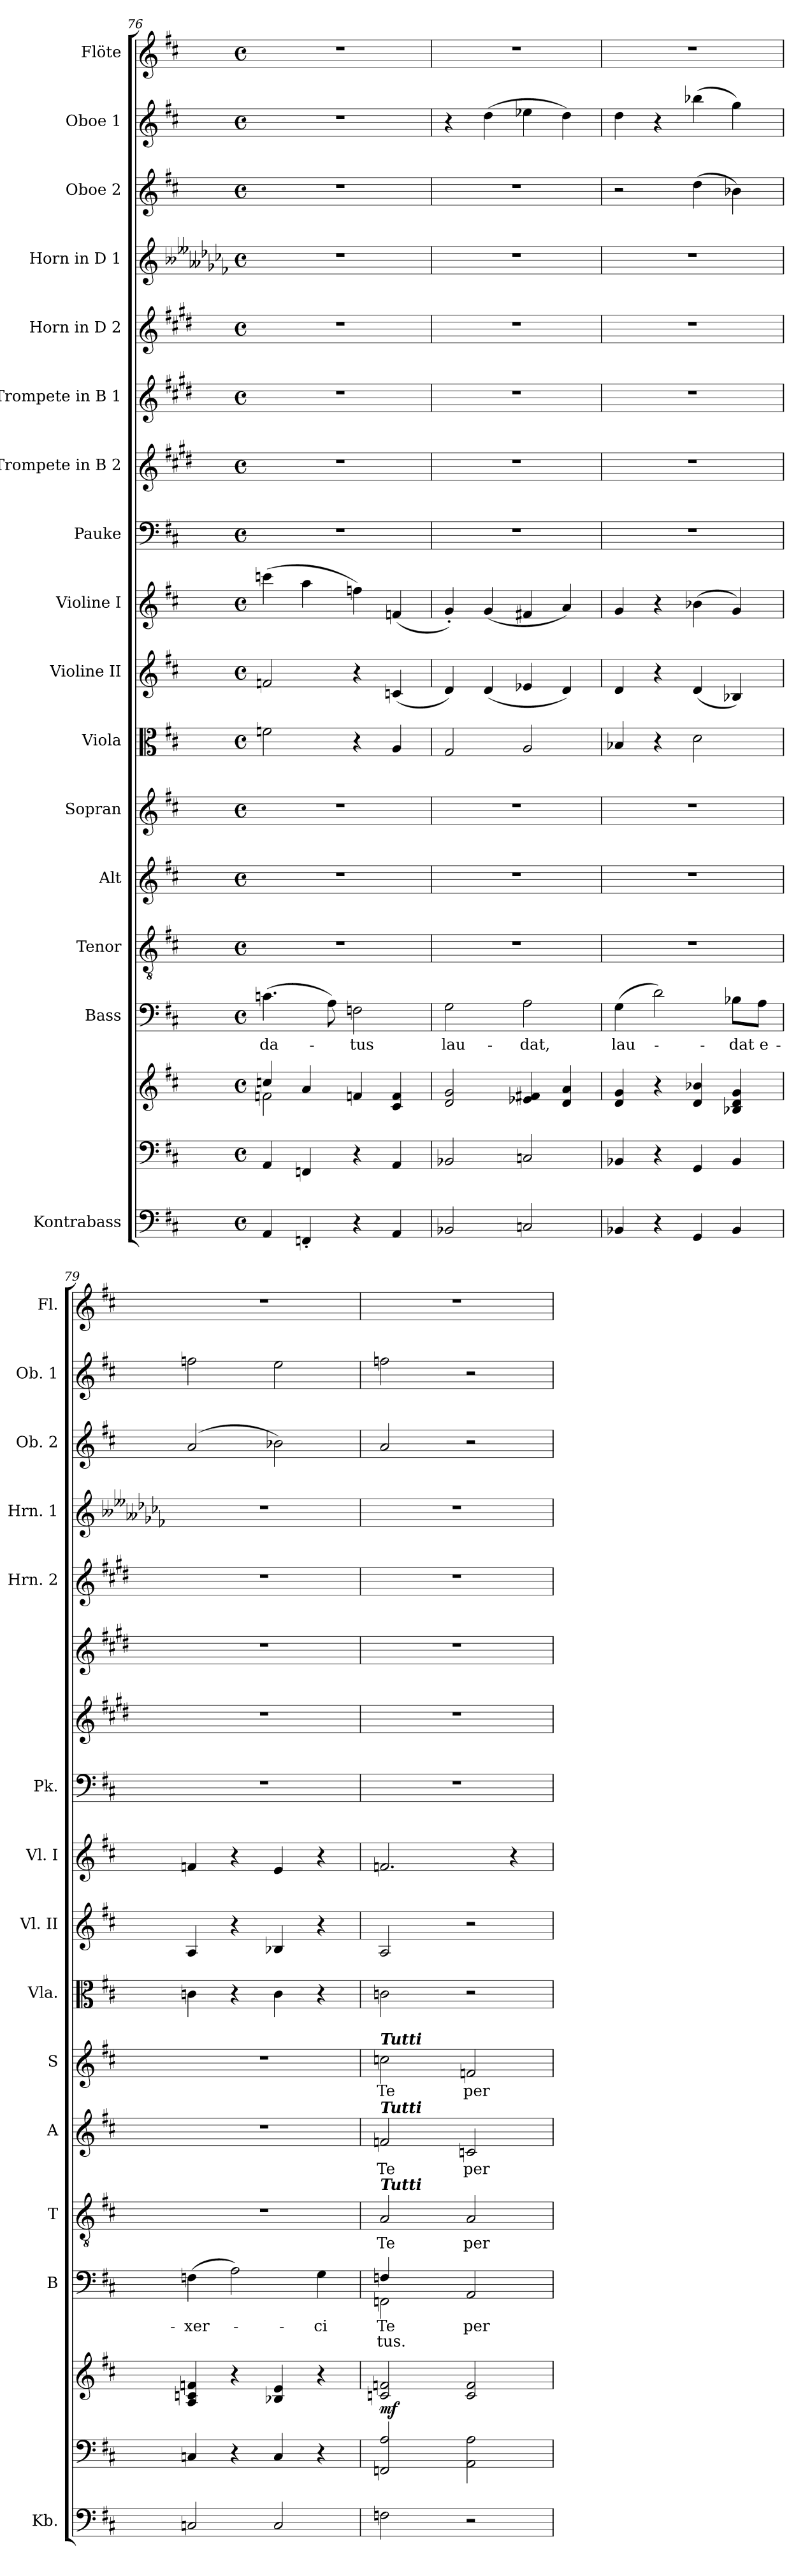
**kern	**kern	**kern	**dynam	**kern	**text	**text	**kern	**text	**kern	**text	**kern	**text	**kern	**kern	**kern	**kern	**kern	**kern	**kern	**kern	**kern	**kern	**kern
*part17	*part16	*part16	*part16	*part15	*part15	*part15	*part14	*part14	*part13	*part13	*part12	*part12	*part11	*part10	*part9	*part8	*part7	*part6	*part5	*part4	*part3	*part2	*part1
*staff18	*staff17	*staff16	*staff16/17	*staff15	*staff15	*staff15	*staff14	*staff14	*staff13	*staff13	*staff12	*staff12	*staff11	*staff10	*staff9	*staff8	*staff7	*staff6	*staff5	*staff4	*staff3	*staff2	*staff1
*I"Kontrabass	*	*	*	*I"Bass	*	*	*I"Tenor	*	*I"Alt	*	*I"Sopran	*	*I"Viola	*I"Violine II	*I"Violine I	*I"Pauke	*I"Trompete in B 2	*I"Trompete in B 1	*I"Horn in D 2	*I"Horn in D 1	*I"Oboe 2	*I"Oboe 1	*I"Flöte
*I'Kb.	*	*	*	*I'B	*	*	*I'T	*	*I'A	*	*I'S	*	*I'Vla.	*I'Vl. II	*I'Vl. I	*I'Pk.	*	*	*I'Hrn. 2	*I'Hrn. 1	*I'Ob. 2	*I'Ob. 1	*I'Fl.
*clefF4	*clefF4	*clefG2	*	*clefF4	*	*	*clefGv2	*	*clefG2	*	*clefG2	*	*clefC3	*clefG2	*clefG2	*clefF4	*clefG2	*clefG2	*clefG2	*clefG2	*clefG2	*clefG2	*clefG2
*ITrd7c12	*	*	*	*	*	*	*	*	*	*	*	*	*	*	*	*	*ITrd1c2	*ITrd1c2	*ITrd4c7	*ITrd-8c-12	*	*	*
*k[f#c#]	*k[f#c#]	*k[f#c#]	*	*k[f#c#]	*	*	*k[f#c#]	*	*k[f#c#]	*	*k[f#c#]	*	*k[f#c#]	*k[f#c#]	*k[f#c#]	*k[f#c#]	*k[f#c#]	*k[f#c#]	*k[f#c#g#]	*k[b--e--a--d-g-c-f-]	*k[f#c#]	*k[f#c#]	*k[f#c#]
*D:	*D:	*D:	*	*D:	*	*	*D:	*	*D:	*	*D:	*	*D:	*D:	*D:	*D:	*D:	*D:	*A:	*E--:	*D:	*D:	*D:
*M4/4	*M4/4	*M4/4	*	*M4/4	*	*	*M4/4	*	*M4/4	*	*M4/4	*	*M4/4	*M4/4	*M4/4	*M4/4	*M4/4	*M4/4	*M4/4	*M4/4	*M4/4	*M4/4	*M4/4
*met(c)	*met(c)	*met(c)	*	*met(c)	*	*	*met(c)	*	*met(c)	*	*met(c)	*	*met(c)	*met(c)	*met(c)	*met(c)	*met(c)	*met(c)	*met(c)	*met(c)	*met(c)	*met(c)	*met(c)
=76	=76	=76	=76	=76	=76	=76	=76	=76	=76	=76	=76	=76	=76	=76	=76	=76	=76	=76	=76	=76	=76	=76	=76
*	*	*^	*	*	*	*	*	*	*	*	*	*	*	*	*	*	*	*	*	*	*	*	*
!	!	!	!	!	!	!LO:LY:b	!	!	!	!	!	!	!	!	!	!	!	!	!	!	!	!	!	!
4AAA/	4AA/	4ccn/	2fn\	.	(>4.cn\	-da-	.	1r	.	1r	.	1r	.	2fn\	2fn/	(>4cccn\	1r	1r	1r	1r	1r	1r	1r	1r
4FFFn'</	4FFn/	4a/	.	.	.	.	.	.	.	.	.	.	.	.	.	4aa\	.	.	.	.	.	.	.	.
.	.	.	.	.	8A\)	.	.	.	.	.	.	.	.	.	.	.	.	.	.	.	.	.	.	.
!	!	!	!	!	!	!LO:LY:b	!	!	!	!	!	!	!	!	!	!	!	!	!	!	!	!	!	!
4r	4r	4fn/	2ryy	.	2Fn\	-tus	.	.	.	.	.	.	.	4r	4r	4ffn\)	.	.	.	.	.	.	.	.
4AAA/	4AA/	4c#/ 4f/	.	.	.	.	.	.	.	.	.	.	.	4A/	(<4cn/	(<4fn/	.	.	.	.	.	.	.	.
*	*	*v	*v	*	*	*	*	*	*	*	*	*	*	*	*	*	*	*	*	*	*	*	*	*
=77	=77	=77	=77	=77	=77	=77	=77	=77	=77	=77	=77	=77	=77	=77	=77	=77	=77	=77	=77	=77	=77	=77	=77
!	!	!	!	!	!LO:LY:b	!	!	!	!	!	!	!	!	!	!	!	!	!	!	!	!	!	!
2BBB-X/	2BB-X/	2d/ 2g/	.	2G\	lau-	.	1r	.	1r	.	1r	.	2G/	4d/)	4g'</)	1r	1r	1r	1r	1r	1r	4r	1r
.	.	.	.	.	.	.	.	.	.	.	.	.	.	(<4d/	(<4g/	.	.	.	.	.	.	(>4dd\	.
!	!	!	!	!	!LO:LY:b	!	!	!	!	!	!	!	!	!	!	!	!	!	!	!	!	!	!
2CCn/	2Cn/	4e-X/ 4f#X/	.	2A\	-dat,	.	.	.	.	.	.	.	2A/	4e-X/	4f#X/	.	.	.	.	.	.	4ee-X\	.
.	.	4d/ 4a/	.	.	.	.	.	.	.	.	.	.	.	4d/)	4a/)	.	.	.	.	.	.	4dd\)	.
=78	=78	=78	=78	=78	=78	=78	=78	=78	=78	=78	=78	=78	=78	=78	=78	=78	=78	=78	=78	=78	=78	=78	=78
!	!	!	!	!	!LO:LY:b	!	!	!	!	!	!	!	!	!	!	!	!	!	!	!	!	!	!
4BBB-X/	4BB-X/	4d/ 4g/	.	(>4G\	lau-	.	1r	.	1r	.	1r	.	4B-X/	4d/	4g/	1r	1r	1r	1r	1r	2r	4dd\	1r
4r	4r	4r	.	2d\)	.	.	.	.	.	.	.	.	4r	4r	4r	.	.	.	.	.	.	4r	.
4GGG/	4GG/	4d/ 4b-X/	.	.	.	.	.	.	.	.	.	.	2d\	(<4d/	(>4b-X\	.	.	.	.	.	(>4dd\	(>4bb-X\	.
!	!	!	!	!	!LO:LY:b	!	!	!	!	!	!	!	!	!	!	!	!	!	!	!	!	!	!
4BBB-/	4BB-/	4B-X/ 4d/ 4g/	.	8B-X\L	-dat	.	.	.	.	.	.	.	.	4B-X/)	4g/)	.	.	.	.	.	4b-X\)	4gg\)	.
!	!	!	!	!	!LO:LY:b	!	!	!	!	!	!	!	!	!	!	!	!	!	!	!	!	!	!
.	.	.	.	8A\J	e-	.	.	.	.	.	.	.	.	.	.	.	.	.	.	.	.	.	.
=79	=79	=79	=79	=79	=79	=79	=79	=79	=79	=79	=79	=79	=79	=79	=79	=79	=79	=79	=79	=79	=79	=79	=79
!	!	!	!	!	!LO:LY:b	!	!	!	!	!	!	!	!	!	!	!	!	!	!	!	!	!	!
2CCn/	4Cn/	4A/ 4cn/ 4fn/	.	(>4Fn\	-xer-	.	1r	.	1r	.	1r	.	4cn\	4A/	4fn/	1r	1r	1r	1r	1r	(2a/	2ffn\	1r
.	4r	4r	.	2A\)	.	.	.	.	.	.	.	.	4r	4r	4r	.	.	.	.	.	.	.	.
2CC/	4C/	4B-X/ 4e/	.	.	.	.	.	.	.	.	.	.	4c\	4B-X/	4e/	.	.	.	.	.	2b-X\)	2ee\	.
!	!	!	!	!	!LO:LY:b	!	!	!	!	!	!	!	!	!	!	!	!	!	!	!	!	!	!
.	4r	4r	.	4G\	-ci	.	.	.	.	.	.	.	4r	4r	4r	.	.	.	.	.	.	.	.
=80	=80	=80	=80	=80	=80	=80	=80	=80	=80	=80	=80	=80	=80	=80	=80	=80	=80	=80	=80	=80	=80	=80	=80
!	!	!	!	!	!	!	!	!	!	!	!LO:TX:a:Bi:t=Tutti	!	!	!	!	!	!	!	!	!	!	!	!
!	!	!	!	!	!	!	!	!	!LO:TX:a:Bi:t=Tutti	!	!	!	!	!	!	!	!	!	!	!	!	!	!
!	!	!	!	!	!	!	!LO:TX:a:Bi:t=Tutti	!	!	!	!	!	!	!	!	!	!	!	!	!	!	!	!
!	!	!	!	!LO:TX:b:Bi:t=Tutti	!	!	!	!	!	!	!	!	!	!	!	!	!	!	!	!	!	!	!
!	!	!	!LO:DY:b	!	!LO:LY:b	!LO:LY:a	!	!LO:LY:b	!	!LO:LY:b	!	!LO:LY:b	!	!	!	!	!	!	!	!	!	!	!
*	*	*	*	*^	*	*	*	*	*	*	*	*	*	*	*	*	*	*	*	*	*	*	*
2FFn\	2FFn/ 2A/	2cn/ 2fn/	mf	4Fn/	2FFn\	Te	tus.	2A/	Te	2fn/	Te	2ccn\	Te	2cn\	2A/	2.fn/	1r	1r	1r	1r	1r	2a/	2ffn\	1r
.	.	.	.	4F#X/yy	.	.	.	.	.	.	.	.	.	.	.	.	.	.	.	.	.	.	.	.
!	!	!	!	!	!	!LO:LY:b	!	!	!LO:LY:b	!	!LO:LY:b	!	!LO:LY:b	!	!	!	!	!	!	!	!	!	!	!
2r	2AA\ 2A\	2c/ 2f/	.	2AA/	2ryy	per	.	2A/	per	2cn/	per	2fn/	per	2r	2r	.	.	.	.	.	.	2r	2r	.
.	.	.	.	.	.	.	.	.	.	.	.	.	.	.	.	4r	.	.	.	.	.	.	.	.
*	*	*	*	*v	*v	*	*	*	*	*	*	*	*	*	*	*	*	*	*	*	*	*	*	*
=	=	=	=	=	=	=	=	=	=	=	=	=	=	=	=	=	=	=	=	=	=	=	=
*-	*-	*-	*-	*-	*-	*-	*-	*-	*-	*-	*-	*-	*-	*-	*-	*-	*-	*-	*-	*-	*-	*-	*-
